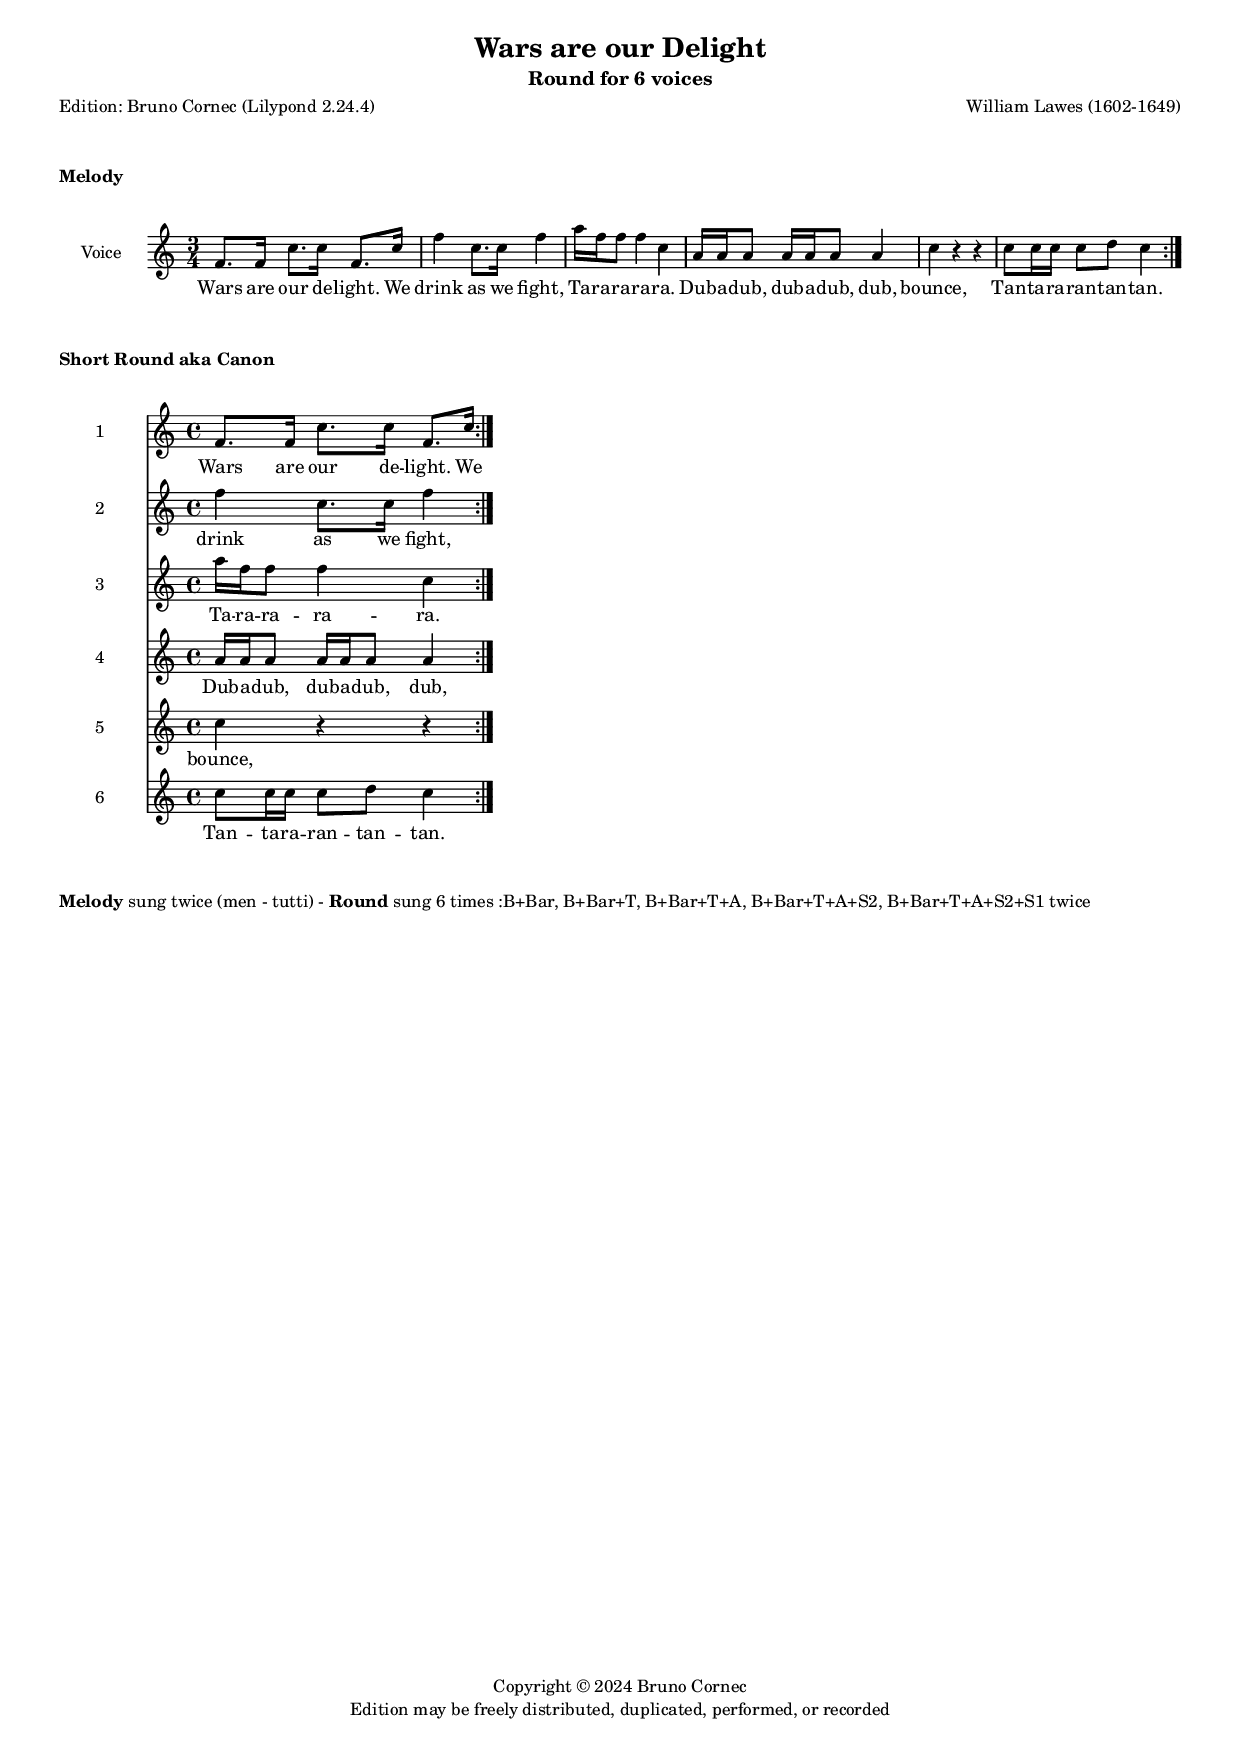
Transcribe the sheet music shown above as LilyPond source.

\version "2.24.2"
% Original from Chester
\include "italiano.ly"
\pointAndClickOff
#(define pieceArranger (string-append "Edition: Bruno Cornec (Lilypond " (lilypond-version) ")"))


\header {
    title =  "Wars are our Delight"
	subtitle = "Round for 6 voices"
	poet = \pieceArranger
    composer =  "William Lawes (1602-1649)"
	%opus = " "
    
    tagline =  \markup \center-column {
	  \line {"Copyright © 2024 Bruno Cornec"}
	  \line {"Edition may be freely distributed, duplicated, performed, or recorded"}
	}
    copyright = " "
    }

#(set-global-staff-size 15)

\layout {
    \context { \Score
        skipBars = ##t
        autoBeaming = ##f
        }
    }

	global={\time 3/4}

PartPOne =  {
	sol8.[ sol16] re'8.[ re16] sol,8.[ re'16] | % 1
    }

PartPTwo =  {
    sol'4 re8.[ re16]  sol4 | % 2
    }

PartPThree = {
	si'16[ sol sol8] sol4 re | % 3
    }

PartPFour =  {
	si16[ si si8] si16[ si si8] si4 | % 4
    }

PartPFive =  {
	re4 r4 r4 | % 5
    }

PartPSix =  {
    re8[ re16 re] re8[ mi] re4 \bar ":|." | % 6
    }

PartPOneLyrics =  \lyricmode {\set ignoreMelismata = ##t 
	Wars  are our de -- "light." We
    }


PartPTwoLyrics =  \lyricmode {\set ignoreMelismata = ##t 
	drink as we "fight,"
    }


PartPThreeLyrics =  \lyricmode {\set ignoreMelismata = ##t 
    Ta -- ra -- ra -- ra -- "ra."
    }


PartPFourLyrics =  \lyricmode {\set ignoreMelismata = ##t 
	Dub -- a -- "dub," dub -- a -- "dub," "dub,"
    }


PartPFiveLyrics =  \lyricmode {\set ignoreMelismata = ##t 
	"bounce,"
    }


PartPSixLyrics =  \lyricmode {\set ignoreMelismata = ##t 
    Tan -- ta -- ra -- ran -- tan -- "tan."
    }

\markup \vspace #2 % change this value accordingly
\markup { \bold Melody}
\markup \vspace #1 % change this value accordingly

% First scrore is on one line
\score {
  \transpose mi re {
    <<
        \new Staff
        <<
            \set Staff.instrumentName = "Voice"
            
            \context Staff << 
                \context Voice = "PartPOne" { \global \relative la' \PartPOne \relative la' \PartPTwo  \relative la' \PartPThree  \relative la' \PartPFour  \relative la' \PartPFive  \relative la' \PartPSix }
                \new Lyrics \lyricsto "PartPOne" { \PartPOneLyrics \PartPTwoLyrics \PartPThreeLyrics \PartPFourLyrics \PartPFiveLyrics \PartPSixLyrics}

            >>
        >>
	  >>
	}
    \layout {
	  papersize = "a4"
	  \context {
	% \Staff \consists Ambitus_engraver
      }
	}
    % To create MIDI output, uncomment the following line:
    \midi {\tempo 4 = 80 }
}

\markup \vspace #2 % change this value accordingly
\markup { \bold "Short Round aka Canon" }
\markup \vspace #1 % change this value accordingly

% The score definition
\score {
  \transpose mi re {
    <<
        \new Staff
        <<
            \set Staff.instrumentName = "1"
            
            \context Staff << 
                \mergeDifferentlyDottedOn\mergeDifferentlyHeadedOn
                \context Voice = "PartPOne" { \relative la' \PartPOne }
                \new Lyrics \lyricsto "PartPOne" { \PartPOneLyrics}
                >>
            >>
        \new Staff
        <<
            \set Staff.instrumentName = "2"
            
            \context Staff << 
                \mergeDifferentlyDottedOn\mergeDifferentlyHeadedOn
                \context Voice = "PartPTwo" { \relative la' \PartPTwo }
                \new Lyrics \lyricsto "PartPTwo" { \PartPTwoLyrics}
                >>
            >>
        \new Staff
        <<
            \set Staff.instrumentName = "3"
            
            \context Staff << 
                \mergeDifferentlyDottedOn\mergeDifferentlyHeadedOn
                \context Voice = "PartPThree" { \relative la' \PartPThree }
                \new Lyrics \lyricsto "PartPThree" { \PartPThreeLyrics}
                >>
            >>
        \new Staff
        <<
            \set Staff.instrumentName = "4"
            
            \context Staff << 
                \mergeDifferentlyDottedOn\mergeDifferentlyHeadedOn
                \context Voice = "PartPFour" { \relative la' \PartPFour }
                \new Lyrics \lyricsto "PartPFour" { \PartPFourLyrics}
                >>
            >>
        \new Staff
        <<
            \set Staff.instrumentName = "5"
            
            \context Staff << 
                \mergeDifferentlyDottedOn\mergeDifferentlyHeadedOn
                \context Voice = "PartPFive" { \relative la' \PartPFive }
                \new Lyrics \lyricsto "PartPFive" { \PartPFiveLyrics}
                >>
            >>
        \new Staff
        <<
            \set Staff.instrumentName = "6"
            
            \context Staff << 
                \mergeDifferentlyDottedOn\mergeDifferentlyHeadedOn
                \context Voice = "PartPSix" { \relative la' \PartPSix }
                \new Lyrics \lyricsto "PartPSix" { \PartPSixLyrics}
                >>
            >>
        >>
    }
    \layout {
	  papersize = "a4"
	  line-width = 5
	  \context {
	% \Staff \consists Ambitus_engraver
      }
	}
}

\markup \vspace #2 % change this value accordingly
\markup { \bold Melody sung twice (men - tutti) - \bold Round sung 6 times :B+Bar, B+Bar+T, B+Bar+T+A, B+Bar+T+A+S2, B+Bar+T+A+S2+S1 twice }
